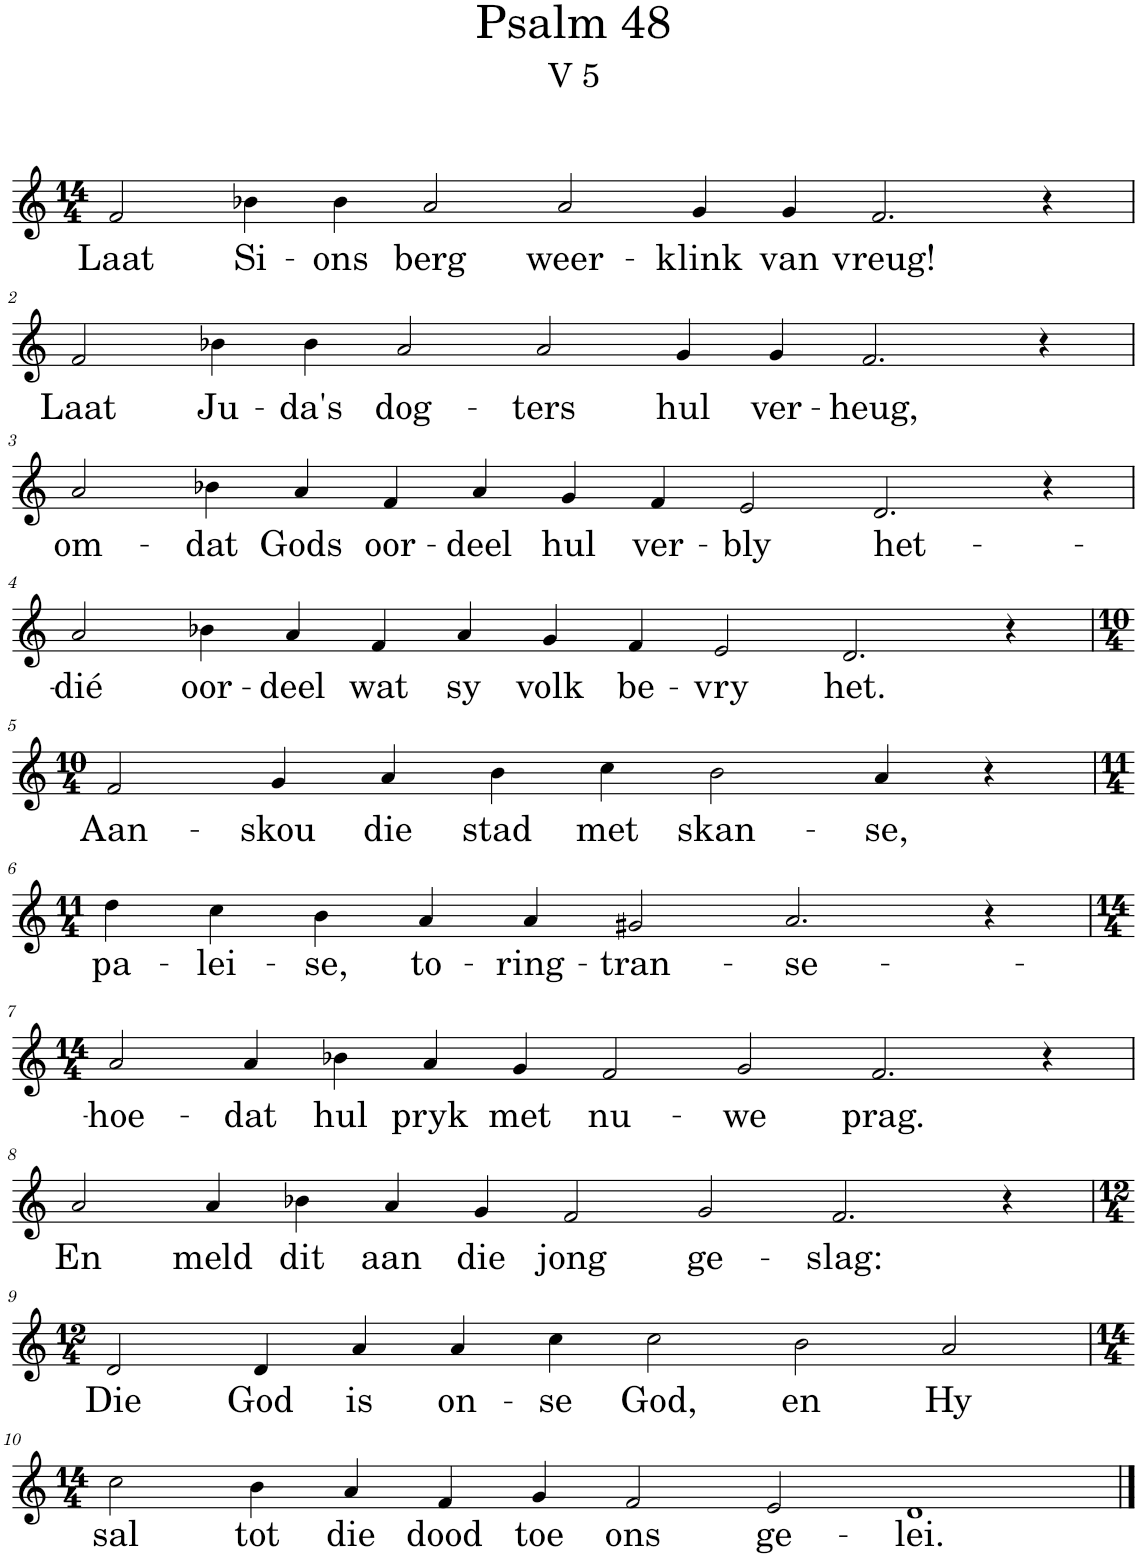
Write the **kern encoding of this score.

**kern	**text
*part1	*part1
*staff1	*staff1
*I"Pipe Organ	*
*I'Org.	*
*clefG2	*
*k[]	*
*M14/4	*
=1	=1
!	!LO:LY:b
2f/	Laat
!	!LO:LY:b
4b-X\	Si-
!	!LO:LY:b
4b-\	-ons
!	!LO:LY:b
2a/	berg
!	!LO:LY:b
2a/	weer-
!	!LO:LY:b
4g/	-klink
!	!LO:LY:b
4g/	van
!	!LO:LY:b
2.f/	vreug!
4r	.
!!LO:LB:g=z
=2	=2
!	!LO:LY:b
2f/	Laat
!	!LO:LY:b
4b-X\	Ju-
!	!LO:LY:b
4b-\	-da's
!	!LO:LY:b
2a/	dog-
!	!LO:LY:b
2a/	-ters
!	!LO:LY:b
4g/	hul
!	!LO:LY:b
4g/	ver-
!	!LO:LY:b
2.f/	-heug,
4r	.
!!LO:LB:g=z
=3	=3
!	!LO:LY:b
2a/	om-
!	!LO:LY:b
4b-X\	-dat
!	!LO:LY:b
4a/	Gods
!	!LO:LY:b
4f/	oor-
!	!LO:LY:b
4a/	-deel
!	!LO:LY:b
4g/	hul
!	!LO:LY:b
4f/	ver-
!	!LO:LY:b
2e/	-bly
!	!LO:LY:b
2.d/	het-
4r	.
!!LO:LB:g=z
=4	=4
!	!LO:LY:b
2a/	-dié
!	!LO:LY:b
4b-X\	oor-
!	!LO:LY:b
4a/	-deel
!	!LO:LY:b
4f/	wat
!	!LO:LY:b
4a/	sy
!	!LO:LY:b
4g/	volk
!	!LO:LY:b
4f/	be-
!	!LO:LY:b
2e/	-vry
!	!LO:LY:b
2.d/	het.
4r	.
!!LO:LB:g=z
=5	=5
*M10/4	*
!	!LO:LY:b
2f/	Aan-
!	!LO:LY:b
4g/	-skou
!	!LO:LY:b
4a/	die
!	!LO:LY:b
4b\	stad
!	!LO:LY:b
4cc\	met
!	!LO:LY:b
2b\	skan-
!	!LO:LY:b
4a/	-se,
4r	.
!!LO:LB:g=z
=6	=6
*M11/4	*
!	!LO:LY:b
4dd\	pa-
!	!LO:LY:b
4cc\	-lei-
!	!LO:LY:b
4b\	-se,
!	!LO:LY:b
4a/	to-
!	!LO:LY:b
4a/	-ring-
!	!LO:LY:b
2g#X/	-tran-
!	!LO:LY:b
2.a/	-se-
4r	.
!!LO:LB:g=z
=7	=7
*M14/4	*
!	!LO:LY:b
2a/	-hoe-
!	!LO:LY:b
4a/	-dat
!	!LO:LY:b
4b-X\	hul
!	!LO:LY:b
4a/	pryk
!	!LO:LY:b
4g/	met
!	!LO:LY:b
2f/	nu-
!	!LO:LY:b
2g/	-we
!	!LO:LY:b
2.f/	prag.
4r	.
!!LO:LB:g=z
=8	=8
!	!LO:LY:b
2a/	En
!	!LO:LY:b
4a/	meld
!	!LO:LY:b
4b-X\	dit
!	!LO:LY:b
4a/	aan
!	!LO:LY:b
4g/	die
!	!LO:LY:b
2f/	jong
!	!LO:LY:b
2g/	ge-
!	!LO:LY:b
2.f/	-slag:
4r	.
!!LO:LB:g=z
=9	=9
*M12/4	*
!	!LO:LY:b
2d/	Die
!	!LO:LY:b
4d/	God
!	!LO:LY:b
4a/	is
!	!LO:LY:b
4a/	on-
!	!LO:LY:b
4cc\	-se
!	!LO:LY:b
2cc\	God,
!	!LO:LY:b
2b\	en
!	!LO:LY:b
2a/	Hy
!!LO:LB:g=z
=10	=10
*M14/4	*
!	!LO:LY:b
2cc\	sal
!	!LO:LY:b
4b\	tot
!	!LO:LY:b
4a/	die
!	!LO:LY:b
4f/	dood
!	!LO:LY:b
4g/	toe
!	!LO:LY:b
2f/	ons
!	!LO:LY:b
2e/	ge-
!	!LO:LY:b
1d	-lei.
==	==
*-	*-
